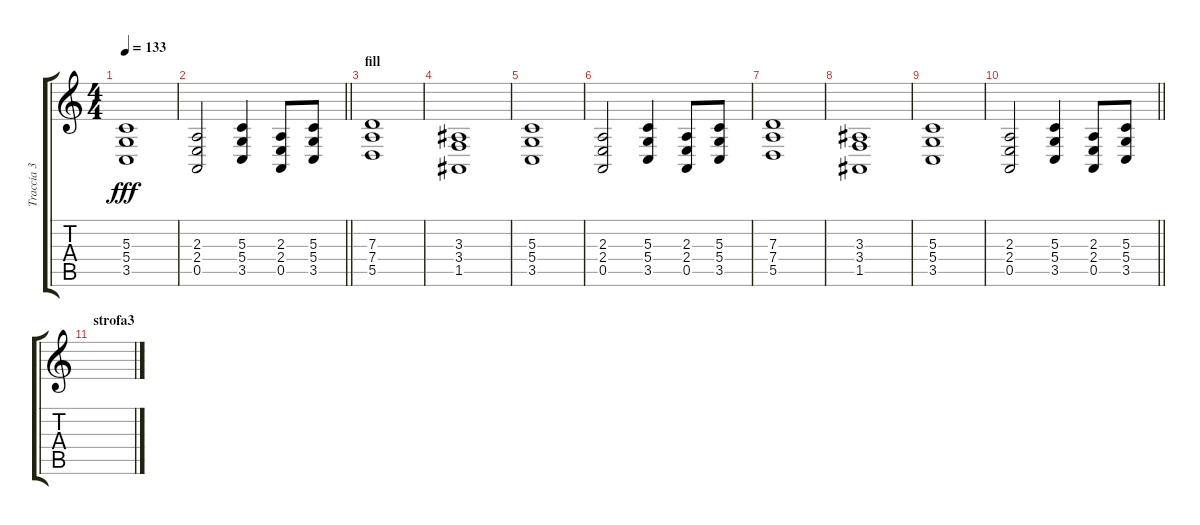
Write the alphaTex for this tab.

\track ("Traccia 3" "Traccia 3") {instrument stringensemble1}
\staff {score tabs}
\tuning (E4 B3 G3 D3 A2 E2) {hide}
\ts (4 4)
\tempo 133
\clef g2
\ks c
(5.3 5.4 3.5).1{dy fff} |
\barLineRight lightlight
(2.3 2.4 0.5).2 (5.3 5.4 3.5).4 (2.3 2.4 0.5).8 (5.3 5.4 3.5).8 |
\section ("" "fill")
(7.3 7.4 5.5).1{volume 12} |
(3.3 3.4 1.5).1 |
(5.3 5.4 3.5).1 |
(2.3 2.4 0.5).2 (5.3 5.4 3.5).4 (2.3 2.4 0.5).8 (5.3 5.4 3.5).8 |
(7.3 7.4 5.5).1{volume 12} |
(3.3 3.4 1.5).1 |
(5.3 5.4 3.5).1 |
\barLineRight lightlight
(2.3 2.4 0.5).2 (5.3 5.4 3.5).4 (2.3 2.4 0.5).8 (5.3 5.4 3.5).8 |
\section ("" "strofa3")
